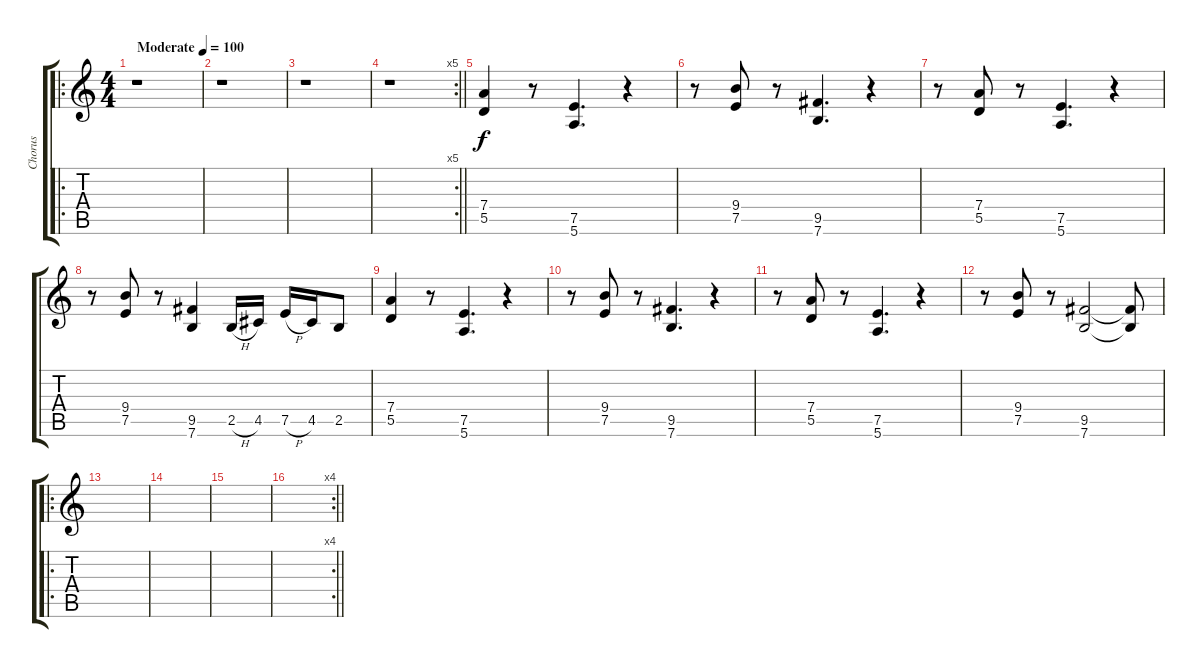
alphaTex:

\track ("Chorus" "Chorus") {instrument overdrivenguitar}
\staff {score tabs}
\tuning (E4 B3 G3 D3 A2 E2) {hide}
\ro
\ts (4 4)
\tempo (100 "Moderate")
\clef g2
\ks c
r.1{dy f instrument overdrivenguitar} |
r.1 |
r.1 |
\rc 5
\barLineRight lightlight
r.1 |
(7.4 5.5).4 r.8 (7.5 5.6).4{d} r.4 |
r.8 (9.4 7.5).8 r.8 (9.5 7.6).4{d} r.4 |
r.8 (7.4 5.5).8 r.8 (7.5 5.6).4{d} r.4 |
r.8 (9.4 7.5).8 r.8 (9.5 7.6).4 2.5{h}.16 4.5.16 7.5{h}.16 4.5.16 2.5.8 |
(7.4 5.5).4 r.8 (7.5 5.6).4{d} r.4 |
r.8 (9.4 7.5).8 r.8 (9.5 7.6).4{d} r.4 |
r.8 (7.4 5.5).8 r.8 (7.5 5.6).4{d} r.4 |
r.8 (9.4 7.5).8 r.8 (9.5 7.6).2 (9.5{t} 7.6{t}).8 |
\ro
|
|
|
\rc 4
\barLineRight lightlight
